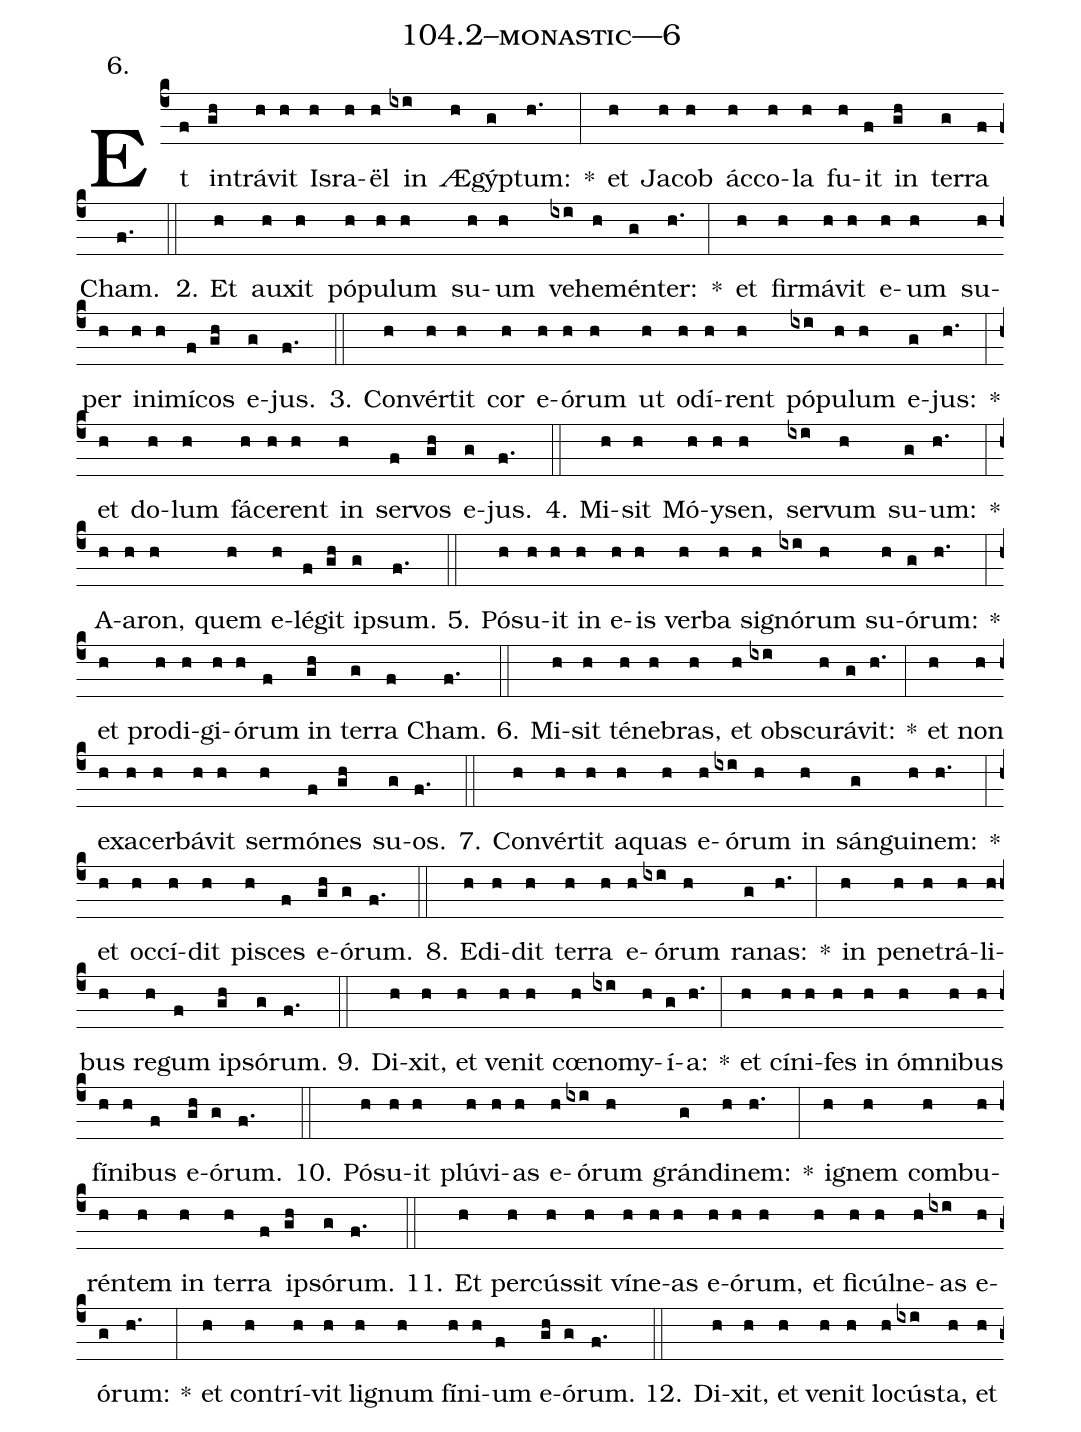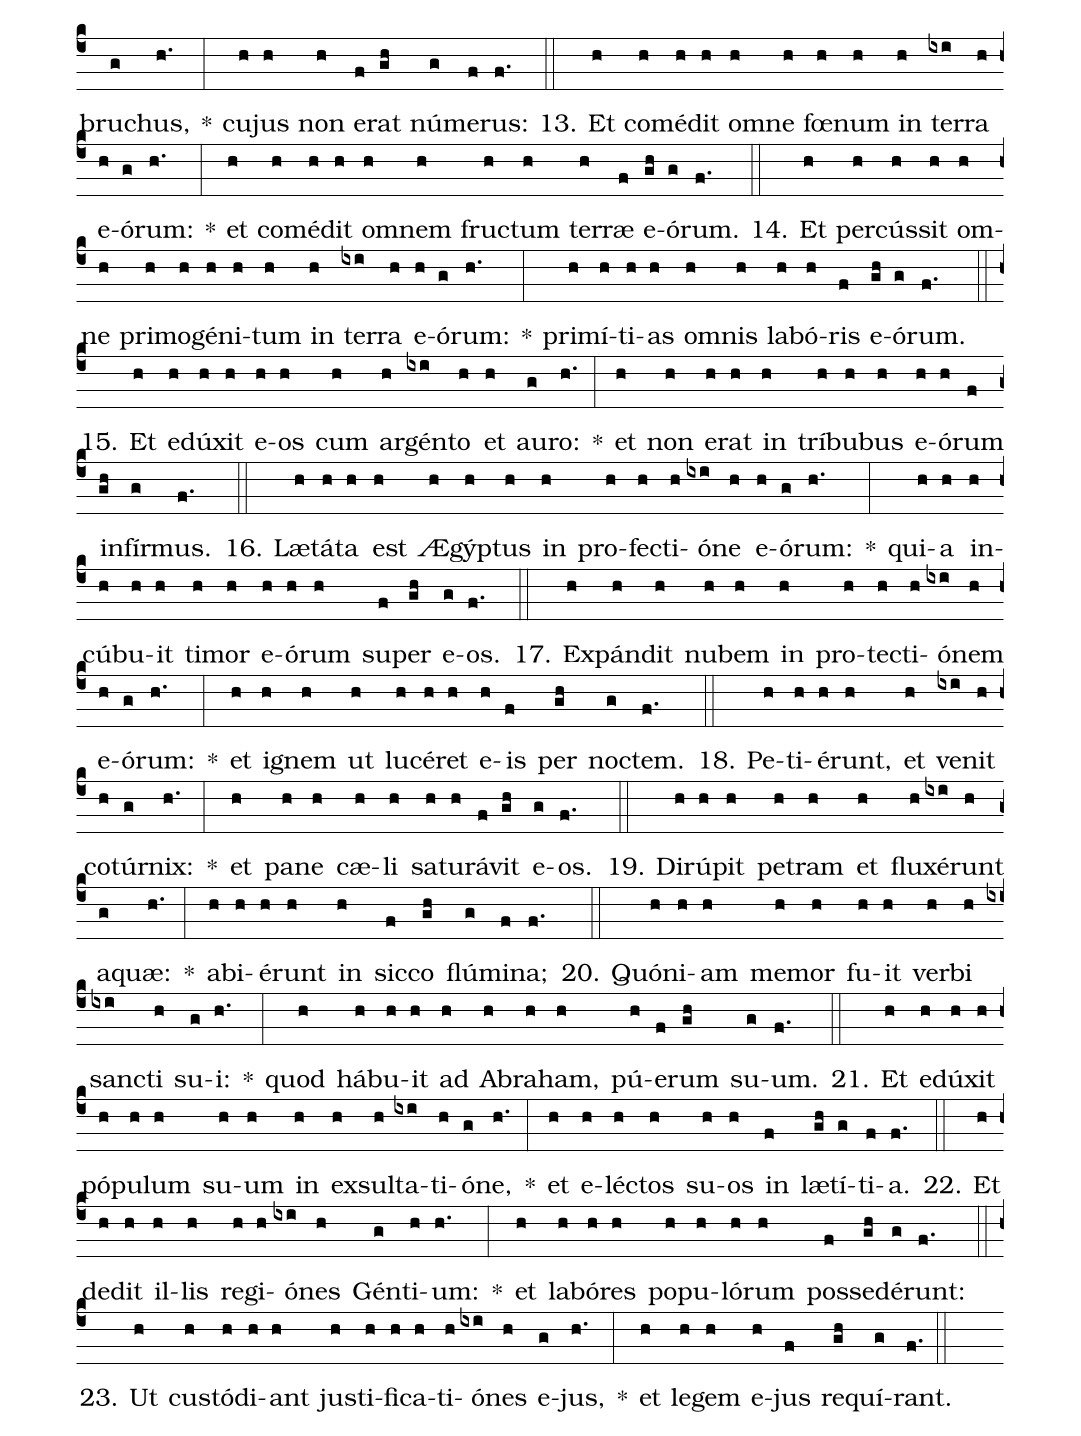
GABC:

name: 104.2--monastic---6;
annotation: 6.;
%%
(c4)Et(f) in(gh)trá(h)vit(h) Is(h)ra(h)ël(h) in(ixi) Æ(h)gýp(g)tum:(h.) *(:) et(h) Ja(h)cob(h) ác(h)co(h)la(h) fu(h)it(f) in(gh) ter(g)ra(f) Cham.(f.) (::)
2. Et(h) au(h)xit(h) pó(h)pu(h)lum(h) su(h)um(h) ve(ixi)he(h)mén(g)ter:(h.) *(:) et(h) fir(h)má(h)vit(h) e(h)um(h) su(h)per(h) in(h)i(h)mí(f)cos(gh) e(g)jus.(f.) (::)
3. Con(h)vér(h)tit(h) cor(h) e(h)ó(h)rum(h) ut(h) o(h)dí(h)rent(h) pó(ixi)pu(h)lum(h) e(g)jus:(h.) *(:) et(h) do(h)lum(h) fá(h)ce(h)rent(h) in(h) ser(f)vos(gh) e(g)jus.(f.) (::)
4. Mi(h)sit(h) Mó(h)y(h)sen,(h) ser(ixi)vum(h) su(g)um:(h.) *(:) A(h)a(h)ron,(h) quem(h) e(h)lé(f)git(gh) ip(g)sum.(f.) (::)
5. Pó(h)su(h)it(h) in(h) e(h)is(h) ver(h)ba(h) si(h)gnó(ixi)rum(h) su(h)ó(g)rum:(h.) *(:) et(h) prod(h)i(h)gi(h)ó(h)rum(f) in(gh) ter(g)ra(f) Cham.(f.) (::)
6. Mi(h)sit(h) té(h)ne(h)bras,(h) et(h) obs(ixi)cu(h)rá(g)vit:(h.) *(:) et(h) non(h) ex(h)a(h)cer(h)bá(h)vit(h) ser(h)mó(f)nes(gh) su(g)os.(f.) (::)
7. Con(h)vér(h)tit(h) a(h)quas(h) e(h)ó(ixi)rum(h) in(h) sán(g)gui(h)nem:(h.) *(:) et(h) oc(h)cí(h)dit(h) pi(h)sces(f) e(gh)ó(g)rum.(f.) (::)
8. E(h)di(h)dit(h) ter(h)ra(h) e(h)ó(ixi)rum(h) ra(g)nas:(h.) *(:) in(h) pe(h)ne(h)trá(h)li(h)bus(h) re(h)gum(f) ip(gh)só(g)rum.(f.) (::)
9. Di(h)xit,(h) et(h) ve(h)nit(h) cœ(h)no(ixi)my(h)í(g)a:(h.) *(:) et(h) cí(h)ni(h)fes(h) in(h) óm(h)ni(h)bus(h) fí(h)ni(h)bus(f) e(gh)ó(g)rum.(f.) (::)
10. Pó(h)su(h)it(h) plú(h)vi(h)as(h) e(h)ó(ixi)rum(h) grán(g)di(h)nem:(h.) *(:) i(h)gnem(h) com(h)bu(h)rén(h)tem(h) in(h) ter(h)ra(f) ip(gh)só(g)rum.(f.) (::)
11. Et(h) per(h)cús(h)sit(h) ví(h)ne(h)as(h) e(h)ó(h)rum,(h) et(h) fi(h)cúl(h)ne(h)as(ixi) e(h)ó(g)rum:(h.) *(:) et(h) con(h)trí(h)vit(h) li(h)gnum(h) fí(h)ni(h)um(f) e(gh)ó(g)rum.(f.) (::)
12. Di(h)xit,(h) et(h) ve(h)nit(h) lo(h)cús(ixi)ta,(h) et(h) bru(g)chus,(h.) *(:) cu(h)jus(h) non(h) e(f)rat(gh) nú(g)me(f)rus:(f.) (::)
13. Et(h) com(h)é(h)dit(h) om(h)ne(h) fœ(h)num(h) in(h) ter(ixi)ra(h) e(h)ó(g)rum:(h.) *(:) et(h) com(h)é(h)dit(h) om(h)nem(h) fruc(h)tum(h) ter(h)ræ(f) e(gh)ó(g)rum.(f.) (::)
14. Et(h) per(h)cús(h)sit(h) om(h)ne(h) pri(h)mo(h)gé(h)ni(h)tum(h) in(h) ter(ixi)ra(h) e(h)ó(g)rum:(h.) *(:) pri(h)mí(h)ti(h)as(h) om(h)nis(h) la(h)bó(h)ris(f) e(gh)ó(g)rum.(f.) (::)
15. Et(h) e(h)dú(h)xit(h) e(h)os(h) cum(h) ar(h)gén(ixi)to(h) et(h) au(g)ro:(h.) *(:) et(h) non(h) e(h)rat(h) in(h) trí(h)bu(h)bus(h) e(h)ó(h)rum(f) in(gh)fír(g)mus.(f.) (::)
16. Læ(h)tá(h)ta(h) est(h) Æ(h)gýp(h)tus(h) in(h) pro(h)fec(h)ti(h)ó(ixi)ne(h) e(h)ó(g)rum:(h.) *(:) qui(h)a(h) in(h)cú(h)bu(h)it(h) ti(h)mor(h) e(h)ó(h)rum(h) su(f)per(gh) e(g)os.(f.) (::)
17. Ex(h)pán(h)dit(h) nu(h)bem(h) in(h) pro(h)tec(h)ti(h)ó(ixi)nem(h) e(h)ó(g)rum:(h.) *(:) et(h) i(h)gnem(h) ut(h) lu(h)cé(h)ret(h) e(h)is(f) per(gh) noc(g)tem.(f.) (::)
18. Pe(h)ti(h)é(h)runt,(h) et(h) ve(ixi)nit(h) co(h)túr(g)nix:(h.) *(:) et(h) pa(h)ne(h) cæ(h)li(h) sa(h)tu(h)rá(f)vit(gh) e(g)os.(f.) (::)
19. Di(h)rú(h)pit(h) pe(h)tram(h) et(h) flu(h)xé(ixi)runt(h) a(g)quæ:(h.) *(:) ab(h)i(h)é(h)runt(h) in(h) sic(f)co(gh) flú(g)mi(f)na;(f.) (::)
20. Quón(h)i(h)am(h) me(h)mor(h) fu(h)it(h) ver(h)bi(h) sanc(ixi)ti(h) su(g)i:(h.) *(:) quod(h) há(h)bu(h)it(h) ad(h) A(h)bra(h)ham,(h) pú(h)e(f)rum(gh) su(g)um.(f.) (::)
21. Et(h) e(h)dú(h)xit(h) pó(h)pu(h)lum(h) su(h)um(h) in(h) ex(h)sul(h)ta(ixi)ti(h)ó(g)ne,(h.) *(:) et(h) e(h)léc(h)tos(h) su(h)os(h) in(f) læ(gh)tí(g)ti(f)a.(f.) (::)
22. Et(h) de(h)dit(h) il(h)lis(h) re(h)gi(h)ó(ixi)nes(h) Gén(g)ti(h)um:(h.) *(:) et(h) la(h)bó(h)res(h) po(h)pu(h)ló(h)rum(h) pos(f)se(gh)dé(g)runt:(f.) (::)
23. Ut(h) cus(h)tó(h)di(h)ant(h) jus(h)ti(h)fi(h)ca(h)ti(h)ó(ixi)nes(h) e(g)jus,(h.) *(:) et(h) le(h)gem(h) e(h)jus(f) re(gh)quí(g)rant.(f.) (::)
